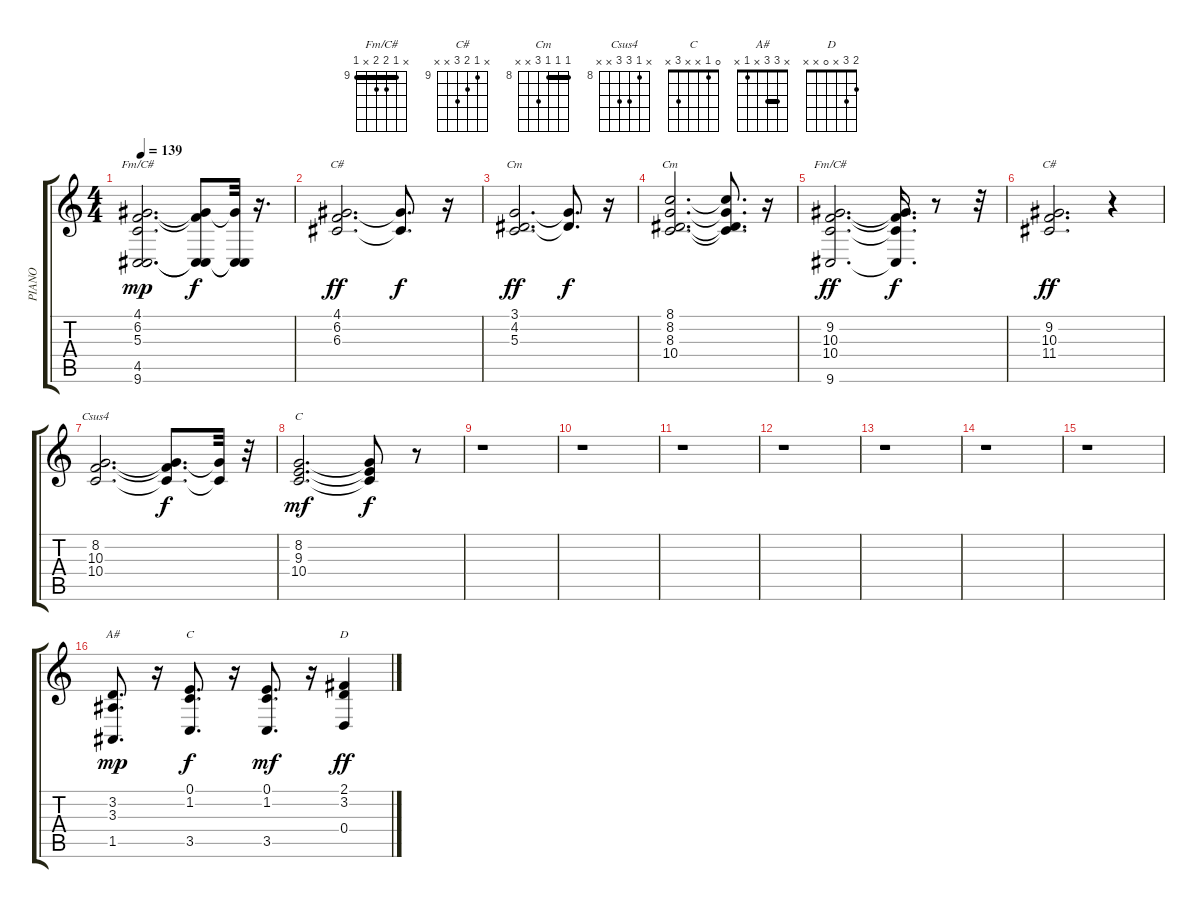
\track ("PIANO" "PIANO") {instrument acousticgrandpiano}
\staff {score tabs}
\tuning (E4 B3 G3 D3 A2 E2) {hide}
\chord ("Fm/C#" 4 6 5 x 4 x) {firstfret 4 barre 4}
\chord ("C#" 4 6 6 x x x) {firstfret 4}
\chord ("Cm" 3 4 5 x x x)
\chord ("Cm" 8 8 8 10 x x) {firstfret 8 barre 8}
\chord ("Fm/C#" x 9 10 10 x 9) {firstfret 9 barre 9}
\chord ("C#" x 9 10 11 x x) {firstfret 9}
\chord ("Csus4" x 8 10 10 x x) {firstfret 8}
\chord ("C" x 8 9 10 x x) {firstfret 8}
\chord ("A#" x 3 3 x 1 x) {barre 3}
\chord ("C" 0 1 x x 3 x)
\chord ("D" 2 3 x 0 x x)
\ts (4 4)
\tempo 139
\clef g2
\ks c
(4.1 6.2 5.3 4.5 9.6).2{d ch "Fm/C#" dy mp} (4.1{t} 6.2{t} 4.5{t} 9.6{t}).8{dy f} (4.1{t} 4.5{t} 9.6{t}).32 r.16{d} |
(4.1 6.2 6.3).2{d ch "C#" dy ff} (4.1{t} 6.3{t}).8{d dy f} r.16 |
(3.1 4.2 5.3).2{d ch "Cm" dy ff} (3.1{t} 4.2{t}).8{d dy f} r.16 |
(8.1 8.2 8.3 10.4).2{d ch "Cm"} (8.1{t} 8.2{t} 8.3{t} 10.4{t}).8{d} r.16 |
(9.2 10.3 10.4 9.6).2{d ch "Fm/C#" dy ff} (9.2{t} 10.3{t} 10.4{t} 9.6{t}).16{d dy f} r.8 r.32 |
(9.2 10.3 11.4).2{d ch "C#" dy ff} r.4 |
(8.2 10.3 10.4).2{d ch "Csus4"} (8.2{t} 10.3{t} 10.4{t}).8{d dy f} (8.2{t} 10.4{t}).32 r.32 |
(8.2 9.3 10.4).2{d ch "C" dy mf} (8.2{t} 9.3{t} 10.4{t}).8{dy f} r.8 |
r.1 |
r.1 |
r.1 |
r.1 |
r.1 |
r.1 |
r.1 |
(3.2 3.3 1.5).8{d ch "A#" dy mp} r.16 (0.1 1.2 3.5).8{d ch "C" dy f} r.16 (0.1 1.2 3.5).8{d dy mf} r.16 (2.1 3.2 0.4).4{ch "D" dy ff}
